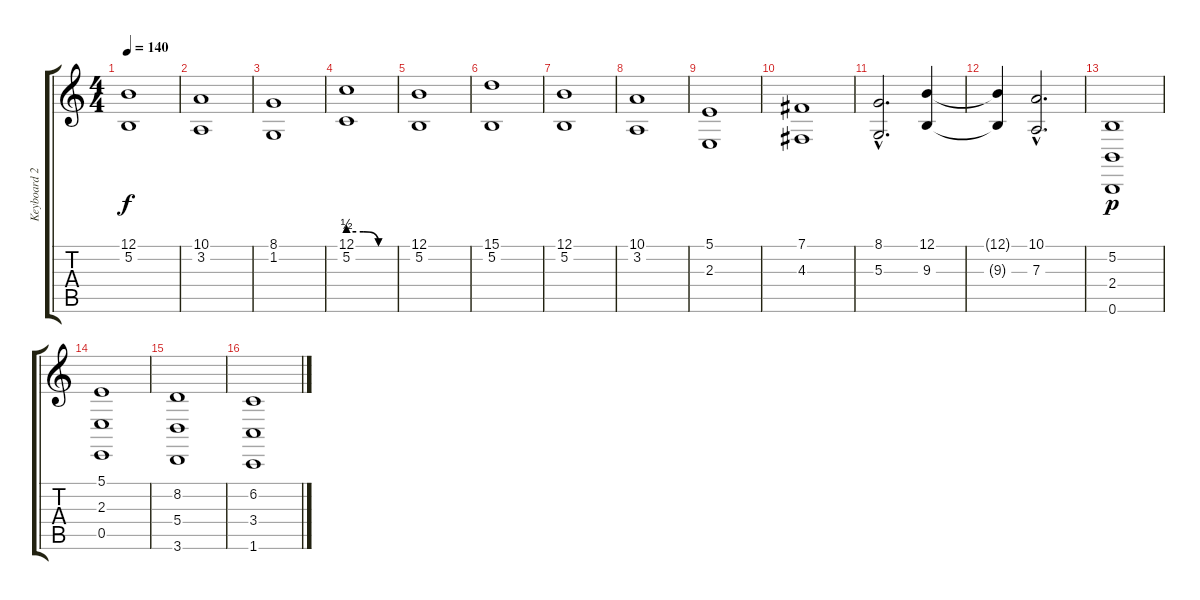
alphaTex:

\track ("Keyboard 2" "Keyboard 2") {instrument synthstrings1}
\staff {score tabs}
\tuning (B3 Gb3 D3 A2 E2 B1) {hide}
\ts (4 4)
\tempo 140
\clef g2
\ks c
(12.1 5.2).1{dy f} |
(10.1 3.2).1 |
(8.1 1.2).1 |
(12.1{be (custom 0 2 20 2 40 0 60 0)} 5.2{be (custom 0 2 20 2 40 0 60 0)}).1 |
(12.1 5.2).1 |
(15.1 5.2).1 |
(12.1 5.2).1 |
(10.1 3.2).1 |
(5.1 2.3).1 |
(7.1 4.3).1 |
(8.1{hac} 5.3{hac}).2{d} (12.1 9.3).4 |
(12.1{t} 9.3{t}).4 (10.1{hac} 7.3{hac}).2{d} |
(5.2 2.4 0.6).1{dy p volume 11} |
(5.1 2.3 0.5).1 |
(8.2 5.4 3.6).1 |
(6.2 3.4 1.6).1
